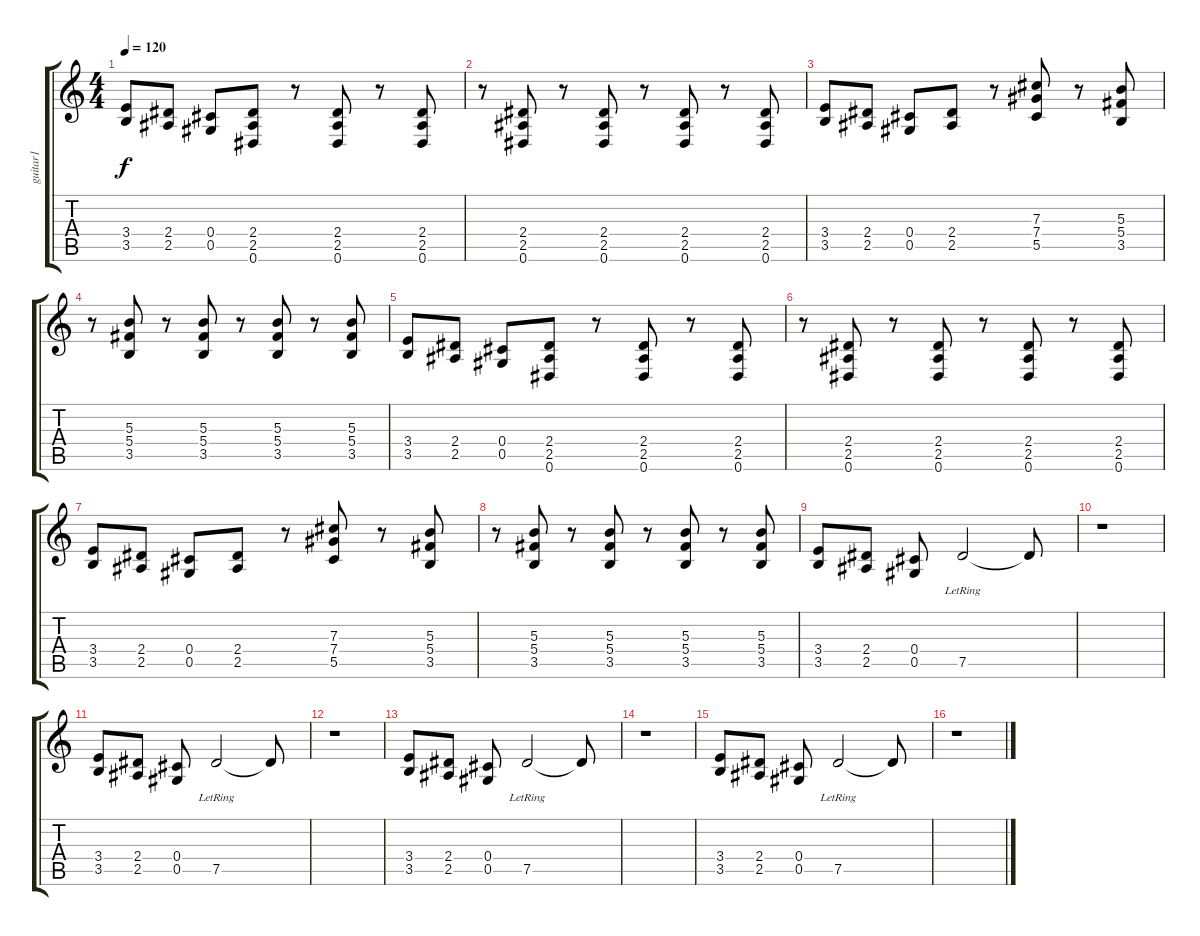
\track ("guitar1" "guitar1") {instrument distortionguitar}
\staff {score tabs}
\tuning (Eb4 Bb3 Gb3 Db3 Ab2 Eb2) {hide}
\ts (4 4)
\tempo 120
\clef g2
\ks c
(3.4 3.5).8{dy f} (2.4 2.5).8 (0.4 0.5).8 (2.4 2.5 0.6).8 r.8 (2.4 2.5 0.6).8 r.8 (2.4 2.5 0.6).8 |
r.8 (2.4 2.5 0.6).8 r.8 (2.4 2.5 0.6).8 r.8 (2.4 2.5 0.6).8 r.8 (2.4 2.5 0.6).8 |
(3.4 3.5).8 (2.4 2.5).8 (0.4 0.5).8 (2.4 2.5).8 r.8 (7.3 7.4 5.5).8 r.8 (5.3 5.4 3.5).8 |
r.8 (5.3 5.4 3.5).8 r.8 (5.3 5.4 3.5).8 r.8 (5.3 5.4 3.5).8 r.8 (5.3 5.4 3.5).8 |
(3.4 3.5).8 (2.4 2.5).8 (0.4 0.5).8 (2.4 2.5 0.6).8 r.8 (2.4 2.5 0.6).8 r.8 (2.4 2.5 0.6).8 |
r.8 (2.4 2.5 0.6).8 r.8 (2.4 2.5 0.6).8 r.8 (2.4 2.5 0.6).8 r.8 (2.4 2.5 0.6).8 |
(3.4 3.5).8 (2.4 2.5).8 (0.4 0.5).8 (2.4 2.5).8 r.8 (7.3 7.4 5.5).8 r.8 (5.3 5.4 3.5).8 |
r.8 (5.3 5.4 3.5).8 r.8 (5.3 5.4 3.5).8 r.8 (5.3 5.4 3.5).8 r.8 (5.3 5.4 3.5).8 |
(3.4 3.5).8 (2.4 2.5).8 (0.4 0.5).8 7.5{lr}.2 7.5{t}.8 |
r.1 |
(3.4 3.5).8 (2.4 2.5).8 (0.4 0.5).8 7.5{lr}.2 7.5{t}.8 |
r.1 |
(3.4 3.5).8 (2.4 2.5).8 (0.4 0.5).8 7.5{lr}.2 7.5{t}.8 |
r.1 |
(3.4 3.5).8 (2.4 2.5).8 (0.4 0.5).8 7.5{lr}.2 7.5{t}.8 |
r.1
